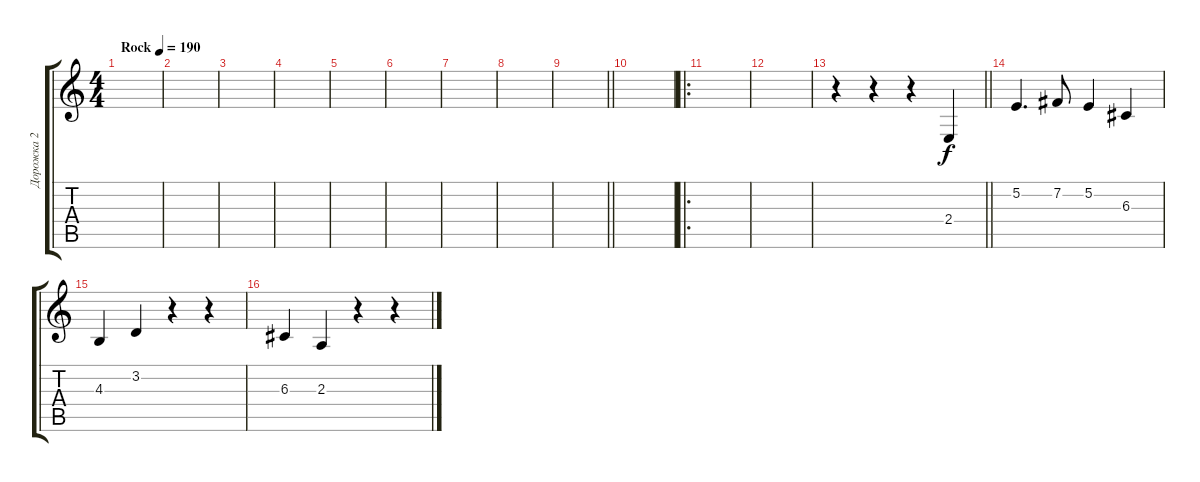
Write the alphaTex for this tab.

\track ("Дорожка 2" "Дорожка 2") {instrument acousticgrandpiano}
\staff {score tabs}
\tuning (E4 B3 G3 D3 A2 E2) {hide}
\ts (4 4)
\tempo (190 "Rock")
\clef g2
\ks c
|
|
|
|
|
|
|
|
\barLineRight lightlight
|
|
\ro
|
|
\barLineRight lightlight
r.4 r.4 r.4 2.4.4 |
5.2.4{d} 7.2.8 5.2.4 6.3.4 |
4.3.4 3.2.4 r.4 r.4 |
6.3.4 2.3.4 r.4 r.4
